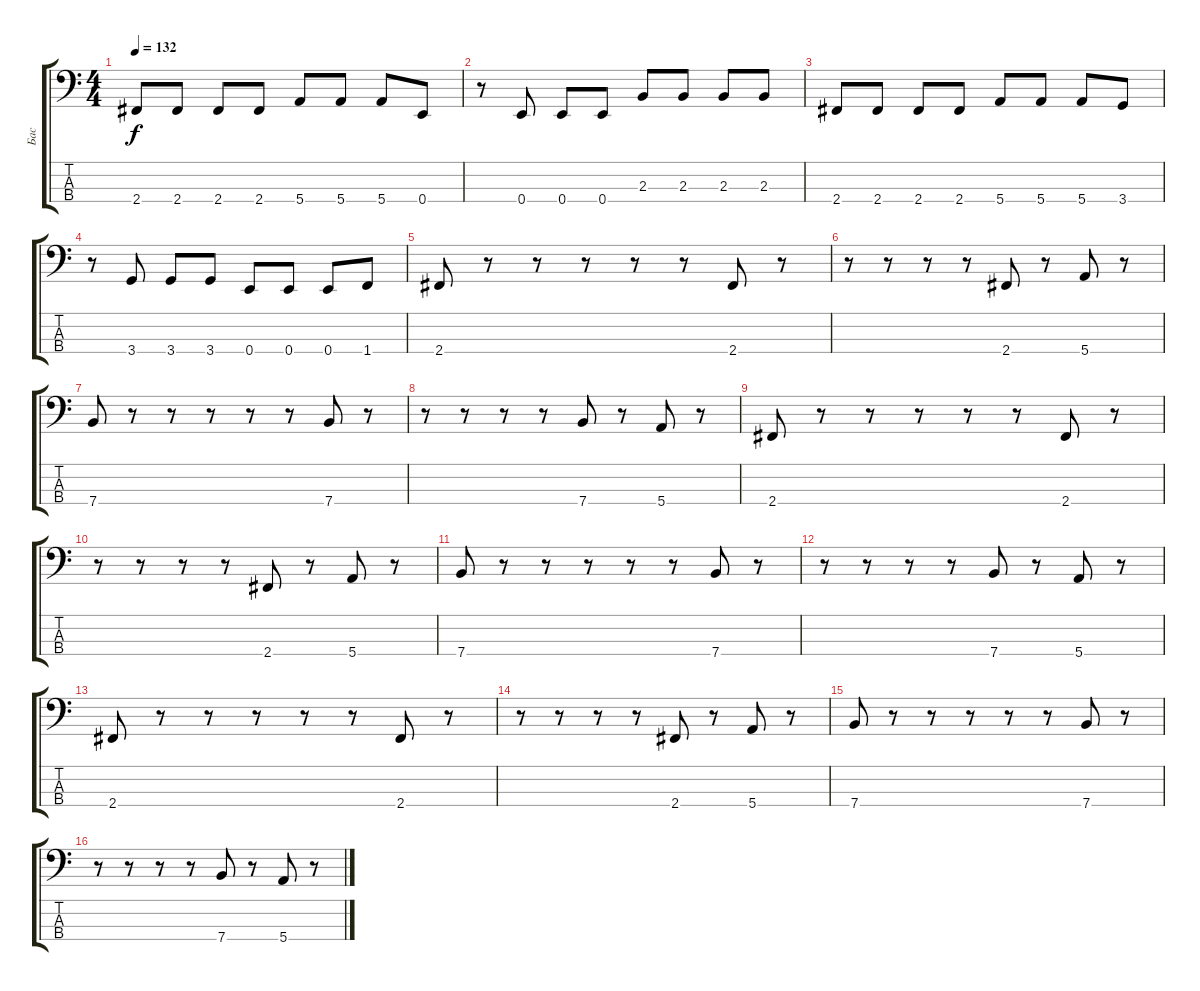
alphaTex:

\track ("Бас" "Бас") {instrument electricbassfinger}
\staff {score tabs}
\tuning (G2 D2 A1 E1) {hide}
\ts (4 4)
\tempo 132
\clef f4
\ks c
2.4.8{dy f} 2.4.8 2.4.8 2.4.8 5.4.8 5.4.8 5.4.8 0.4.8 |
r.8 0.4.8 0.4.8 0.4.8 2.3.8 2.3.8 2.3.8 2.3.8 |
2.4.8 2.4.8 2.4.8 2.4.8 5.4.8 5.4.8 5.4.8 3.4.8 |
r.8 3.4.8 3.4.8 3.4.8 0.4.8 0.4.8 0.4.8 1.4.8 |
2.4.8 r.8 r.8 r.8 r.8 r.8 2.4.8 r.8 |
r.8 r.8 r.8 r.8 2.4.8 r.8 5.4.8 r.8 |
7.4.8 r.8 r.8 r.8 r.8 r.8 7.4.8 r.8 |
r.8 r.8 r.8 r.8 7.4.8 r.8 5.4.8 r.8 |
2.4.8 r.8 r.8 r.8 r.8 r.8 2.4.8 r.8 |
r.8 r.8 r.8 r.8 2.4.8 r.8 5.4.8 r.8 |
7.4.8 r.8 r.8 r.8 r.8 r.8 7.4.8 r.8 |
r.8 r.8 r.8 r.8 7.4.8 r.8 5.4.8 r.8 |
2.4.8 r.8 r.8 r.8 r.8 r.8 2.4.8 r.8 |
r.8 r.8 r.8 r.8 2.4.8 r.8 5.4.8 r.8 |
7.4.8 r.8 r.8 r.8 r.8 r.8 7.4.8 r.8 |
r.8 r.8 r.8 r.8 7.4.8 r.8 5.4.8 r.8
